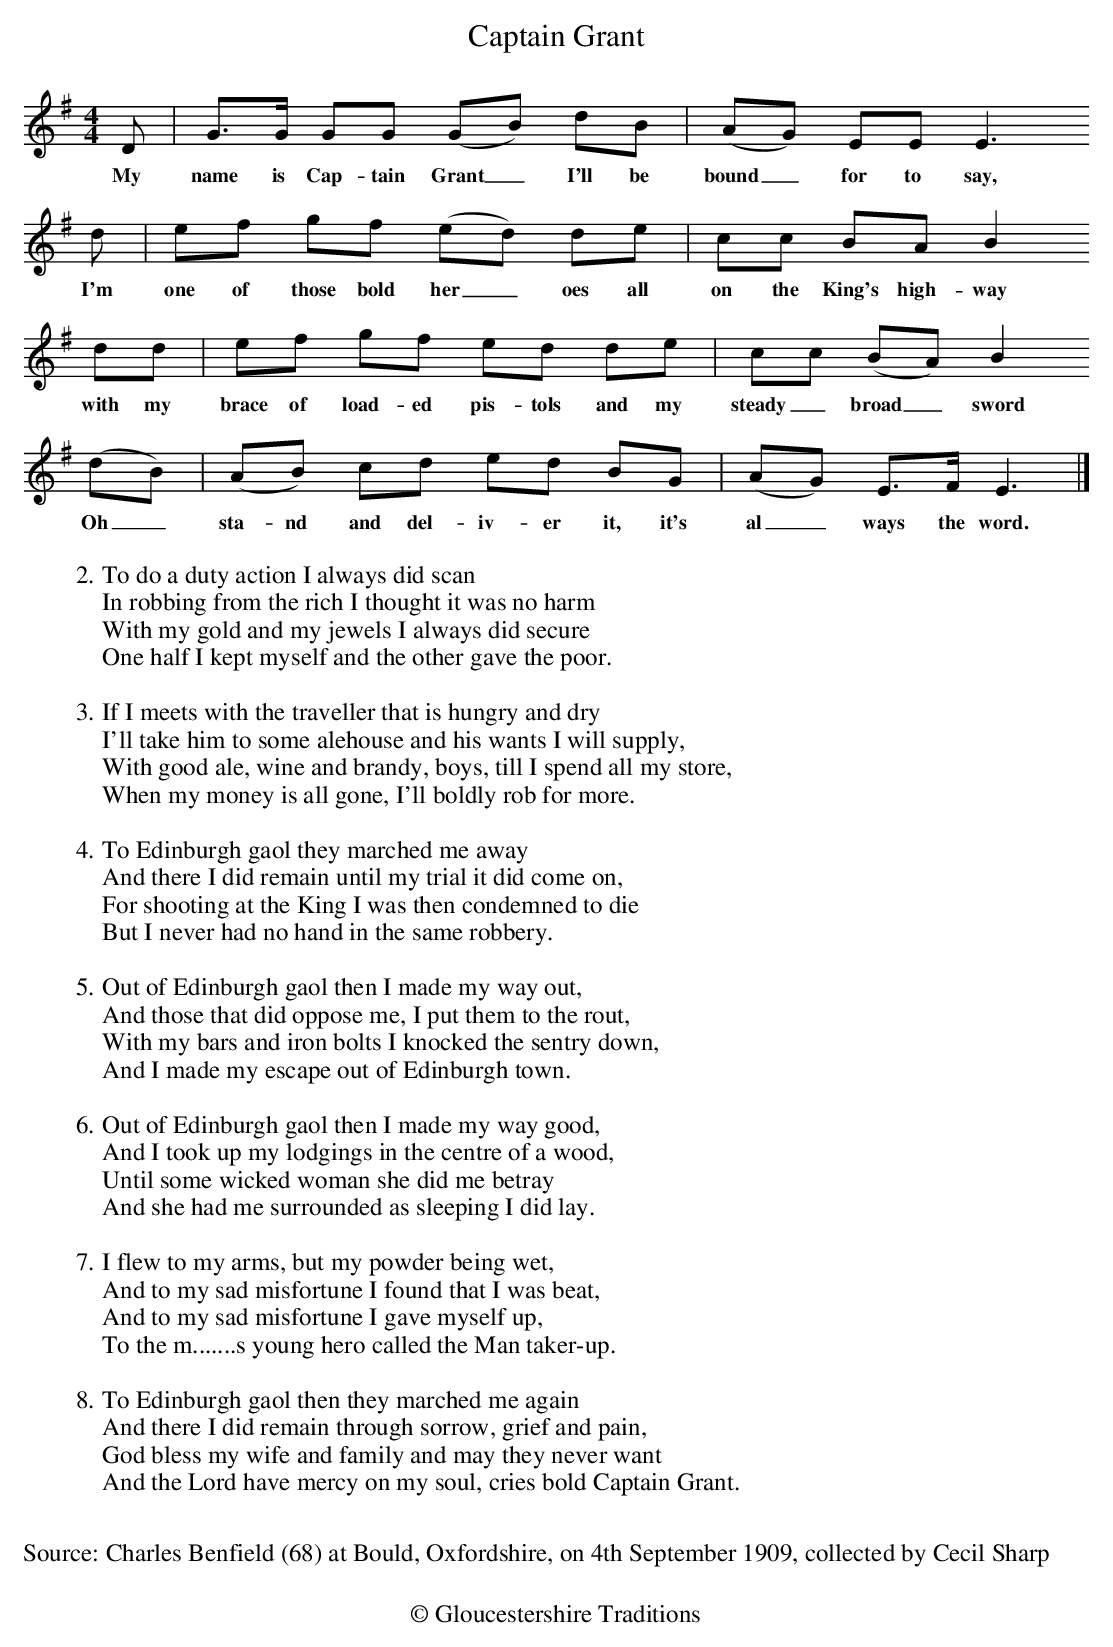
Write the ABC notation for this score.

X:1
T: Captain Grant
M: 4/4
L: 1/8
K: Em
D |G3/G/ GG (GB) dB | (AG) EE E3
w:My name is Cap-tain Grant_ I'll be bound_ for to say,
d | ef gf (ed) de | cc BA B2
w:I'm one of those bold her_oes all on the King's high-way
dd | ef gf ed de | cc (BA)B2
w:with my brace of load-ed pis-tols and my steady_ broad_ sword
(dB) | (AB) cd ed BG | (AG) E3/F/ E3 |]
w:Oh_ sta-nd and del-iv-er it, it's al_ ways the word.
%%text
%%text
W: 2. To do a duty action I always did scan
W:In robbing from the rich I thought it was no harm
W: With my gold and my jewels I always did secure
W:One half I kept myself and the other gave the poor.
W:
W:3. If I meets with the traveller that is hungry and dry
W: I'll take him to some alehouse and his wants I will supply,
W:With good ale, wine and brandy, boys, till I spend all my store,
W: When my money is all gone, I'll boldly rob for more.
W:
W: 4. To Edinburgh gaol they marched me away
W:And there I did remain until my trial it did come on,
W:For shooting at the King I was then condemned to die
W:But I never had no hand in the same robbery.
W:
W:5. Out of Edinburgh gaol then I made my way out,
W: And those that did oppose me, I put them to the rout,
W:With my bars and iron bolts I knocked the sentry down,
W: And I made my escape out of Edinburgh town.
W:
W: 6. Out of Edinburgh gaol then I made my way good,
W:And I took up my lodgings in the centre of a wood,
W: Until some wicked woman she did me betray
W:And she had me surrounded as sleeping I did lay.
W:
W:7. I flew to my arms, but my powder being wet,
W: And to my sad misfortune I found that I was beat,
W:And to my sad misfortune I gave myself up,
W: To the m.......s young hero called the Man taker-up.
W:
W: 8. To Edinburgh gaol then they marched me again
W:And there I did remain through sorrow, grief and pain,
W: God bless my wife and family and may they never want
W:And the Lord have mercy on my soul, cries bold Captain Grant.
W:
W:
